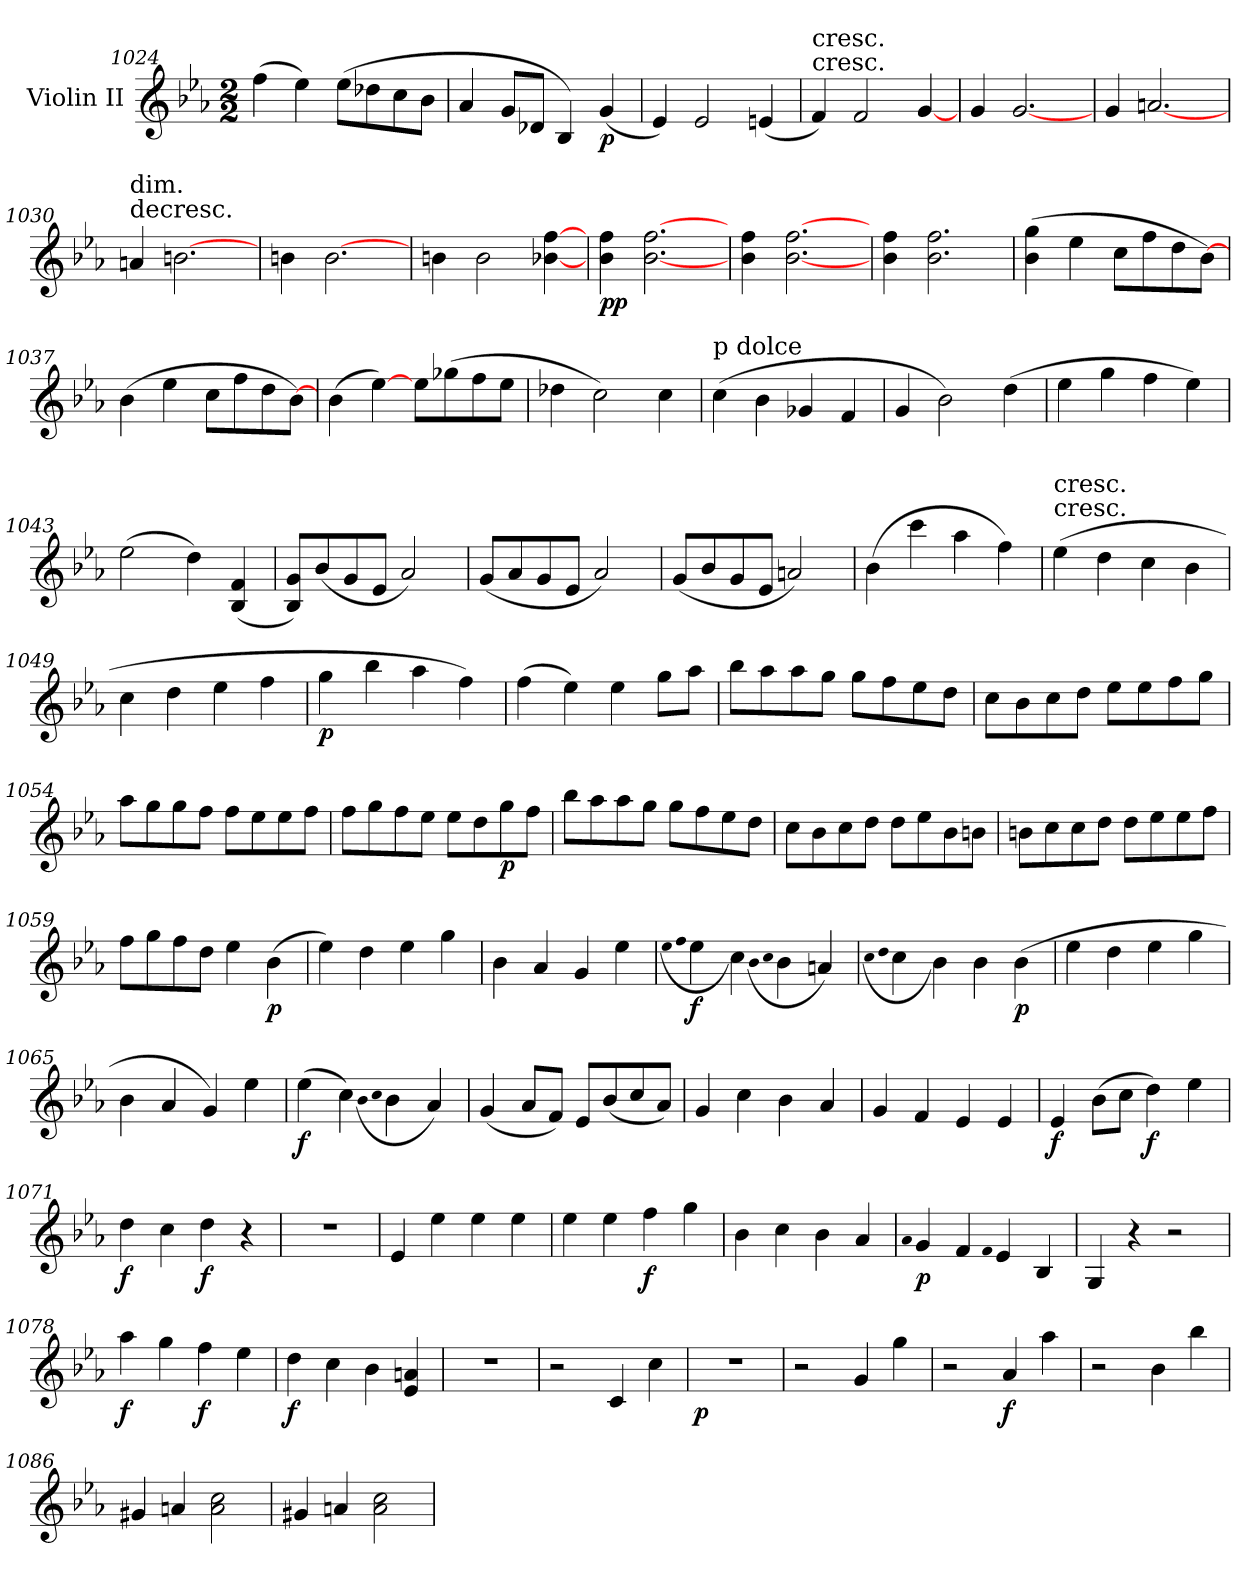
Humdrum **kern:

**kern	**dynam
*part1	*part1
*staff1	*staff1
*I"Violin II	*
*I'Vln	*
*clefG2	*
*k[b-e-a-]	*
*E-:	*
*M2/2	*
=1024	=1024
(4ff	.
4ee-)	.
(8ee-\L	.
8dd-X\	.
8cc\	.
8b-\J	.
=1025	=1025
4a-	.
8g/L	.
8d-X/J	.
4B-)	.
(4g	p
=1026	=1026
4e-)	.
2e-	.
(4en	.
=1027	=1027
!LO:TX:t=cresc.	!
!LO:TX:a:t=cresc.	!
4f)	.
2f	.
[4g	.
=1028	=1028
4g	.
[2.g	.
=1029	=1029
4g	.
[2.an	.
=1030	=1030
!LO:TX:t=decresc.	!
!LO:TX:a:t=dim.	!
4an	.
[2.bn	.
=1031	=1031
4bn	.
[2.b	.
=1032	=1032
4bn	.
2b	.
[4b-X [4ff	.
=1033	=1033
4b- 4ff	pp
[2.b- [2.ff	.
=1034	=1034
4b- 4ff	.
[2.b- [2.ff	.
=1035	=1035
4b- 4ff	.
2.b- 2.ff	.
=1036	=1036
(4b- 4gg	.
4ee-	.
8cc\L	.
8ff\	.
8dd\	.
[8b-\J)	.
=1037	=1037
(4b-	.
4ee-	.
8cc\L	.
8ff\	.
8dd\	.
[8b-\J)	.
=1038	=1038
(4b-	.
[4ee-)	.
8ee-\L	.
(8gg-X\	.
8ff\	.
8ee-\J	.
=1039	=1039
4dd-X	.
2cc)	.
4cc	.
=1040	=1040
!LO:TX:a:t=p dolce	!
(4cc	.
4b-	.
4g-X	.
4f	.
=1041	=1041
4g	.
2b-)	.
(4dd	.
=1042	=1042
4ee-	.
4gg	.
4ff	.
4ee-)	.
=1043	=1043
(2ee-	.
4dd)	.
(4B- 4f	.
=1044	=1044
8B-/ 8g/L)	.
(8b-/	.
8g/	.
8e-/J	.
2a-)	.
=1045	=1045
(8g/L	.
8a-/	.
8g/	.
8e-/J	.
2a-)	.
=1046	=1046
(8g/L	.
8b-/	.
8g/	.
8e-/J	.
2an)	.
=1047	=1047
(4b-	.
4ccc	.
4aa-	.
4ff)	.
=1048	=1048
!LO:TX:t=cresc.	!
!LO:TX:a:t=cresc.	!
(4ee-	.
4dd	.
4cc	.
4b-	.
=1049	=1049
4cc	.
4dd	.
4ee-	.
4ff	.
=1050	=1050
4gg	p
4bb-	.
4aa-	.
4ff)	.
=1051	=1051
(4ff	.
4ee-)	.
4ee-	.
8gg\L	.
8aa-\J	.
=1052	=1052
8bb-\L	.
8aa-\	.
8aa-\	.
8gg\J	.
8gg\L	.
8ff\	.
8ee-\	.
8dd\J	.
=1053	=1053
8cc\L	.
8b-\	.
8cc\	.
8dd\J	.
8ee-\L	.
8ee-\	.
8ff\	.
8gg\J	.
=1054	=1054
8aa-\L	.
8gg\	.
8gg\	.
8ff\J	.
8ff\L	.
8ee-\	.
8ee-\	.
8ff\J	.
=1055	=1055
8ff\L	.
8gg\	.
8ff\	.
8ee-\J	.
8ee-\L	.
8dd\	.
8gg\	p
8ff\J	.
=1056	=1056
8bb-\L	.
8aa-\	.
8aa-\	.
8gg\J	.
8gg\L	.
8ff\	.
8ee-\	.
8dd\J	.
=1057	=1057
8cc\L	.
8b-\	.
8cc\	.
8dd\J	.
8dd\L	.
8ee-\	.
8b-\	.
8bn\J	.
=1058	=1058
8bn\L	.
8cc\	.
8cc\	.
8dd\J	.
8dd\L	.
8ee-\	.
8ee-\	.
8ff\J	.
=1059	=1059
8ff\L	.
8gg\	.
8ff\	.
8dd\J	.
4ee-	.
(4b-	p
=1060	=1060
4ee-)	.
4dd	.
4ee-	.
4gg	.
=1061	=1061
4b-	.
4a-	.
4g	.
4ee-	.
=1062	=1062
(qqee-	.
qqff	.
4ee-	f
4cc)	.
(qqb-	.
qqcc	.
4b-	.
4an)	.
=1063	=1063
(qqcc	.
qqdd	.
4cc	.
4b-)	.
4b-	.
(4b-	p
=1064	=1064
4ee-	.
4dd	.
4ee-	.
4gg	.
=1065	=1065
4b-	.
4a-	.
4g)	.
4ee-	.
=1066	=1066
(4ee-	f
4cc)	.
(qqb-	.
qqcc	.
4b-	.
4a-)	.
=1067	=1067
(4g	.
8a-/L	.
8f/J)	.
8e-/L	.
(8b-/	.
8cc/	.
8a-/J)	.
=1068	=1068
4g	.
4cc	.
4b-	.
4a-	.
=1069	=1069
4g	.
4f	.
4e-	.
4e-	.
=1070	=1070
4e-	f
(8b-\L	.
8cc\J	.
4dd)	f
4ee-	.
=1071	=1071
4dd	f
4cc	.
4dd	f
4r	.
=1072	=1072
1r	.
=1073	=1073
4e-	.
4ee-	.
4ee-	.
4ee-	.
=1074	=1074
4ee-	.
4ee-	.
4ff	f
4gg	.
=1075	=1075
4b-	.
4cc	.
4b-	.
4a-	.
=1076	=1076
qqa-	.
4g	p
4f	.
qqf	.
4e-	.
4B-	.
=1077	=1077
4G	.
4r	.
2r	.
=1078	=1078
4aa-	f
4gg	.
4ff	f
4ee-	.
=1079	=1079
4dd	f
4cc	.
4b-	.
4e- 4an	.
=1080	=1080
1r	.
=1081	=1081
2r	.
4c	.
4cc	.
=1082	=1082
1r	p
=1083	=1083
2r	.
4g	.
4gg	.
=1084	=1084
2r	.
4a-	f
4aa-	.
=1085	=1085
2r	.
4b-	.
4bb-	.
=1086	=1086
4g#X	.
4an	.
2a 2cc	.
=1087	=1087
4g#X	.
4an	.
2a 2cc	.
=	=
*-	*-
